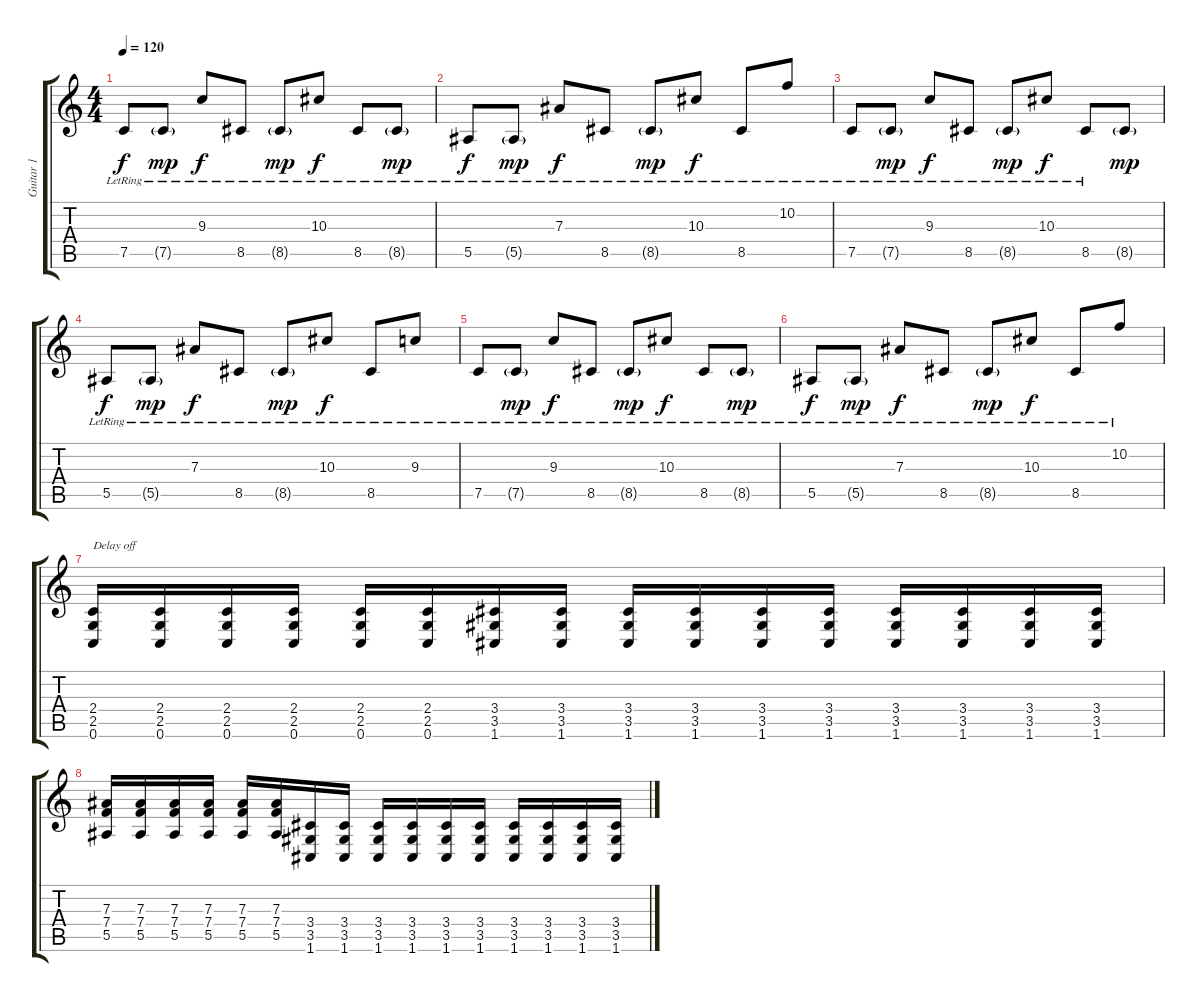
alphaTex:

\track ("Guitar 1" "Guitar 1") {instrument distortionguitar}
\staff {score tabs}
\tuning (C4 G3 Eb3 Bb2 F2 C2) {hide}
\ts (4 4)
\tempo 120
\clef g2
\ks c
7.5{lr}.8{dy f} 7.5{g lr}.8{dy mp} 9.3{lr}.8{dy f} 8.5{lr}.8 8.5{g lr}.8{dy mp} 10.3{lr}.8{dy f} 8.5{lr}.8 8.5{g lr}.8{dy mp} |
5.5{lr}.8{dy f} 5.5{g lr}.8{dy mp} 7.3{lr}.8{dy f} 8.5{lr}.8 8.5{g lr}.8{dy mp} 10.3{lr}.8{dy f} 8.5{lr}.8 10.2{lr}.8 |
7.5{lr}.8 7.5{g lr}.8{dy mp} 9.3{lr}.8{dy f} 8.5{lr}.8 8.5{g lr}.8{dy mp} 10.3{lr}.8{dy f} 8.5{lr}.8 8.5{g}.8{dy mp} |
5.5{lr}.8{dy f} 5.5{g lr}.8{dy mp} 7.3{lr}.8{dy f} 8.5{lr}.8 8.5{g lr}.8{dy mp} 10.3{lr}.8{dy f} 8.5{lr}.8 9.3{lr}.8 |
7.5{lr}.8 7.5{g lr}.8{dy mp} 9.3{lr}.8{dy f} 8.5{lr}.8 8.5{g lr}.8{dy mp} 10.3{lr}.8{dy f} 8.5{lr}.8 8.5{g lr}.8{dy mp} |
5.5{lr}.8{dy f} 5.5{g lr}.8{dy mp} 7.3{lr}.8{dy f} 8.5{lr}.8 8.5{g lr}.8{dy mp} 10.3{lr}.8{dy f} 8.5{lr}.8 10.2{lr}.8 |
\section ("" "")
(2.4 2.5 0.6).16{txt "Delay off" instrument distortionguitar} (2.4 2.5 0.6).16 (2.4 2.5 0.6).16 (2.4 2.5 0.6).16 (2.4 2.5 0.6).16 (2.4 2.5 0.6).16 (3.4 3.5 1.6).16 (3.4 3.5 1.6).16 (3.4 3.5 1.6).16 (3.4 3.5 1.6).16 (3.4 3.5 1.6).16 (3.4 3.5 1.6).16 (3.4 3.5 1.6).16 (3.4 3.5 1.6).16 (3.4 3.5 1.6).16 (3.4 3.5 1.6).16 |
(7.3 7.4 5.5).16 (7.3 7.4 5.5).16 (7.3 7.4 5.5).16 (7.3 7.4 5.5).16 (7.3 7.4 5.5).16 (7.3 7.4 5.5).16 (3.4 3.5 1.6).16 (3.4 3.5 1.6).16 (3.4 3.5 1.6).16 (3.4 3.5 1.6).16 (3.4 3.5 1.6).16 (3.4 3.5 1.6).16 (3.4 3.5 1.6).16 (3.4 3.5 1.6).16 (3.4 3.5 1.6).16 (3.4 3.5 1.6).16
